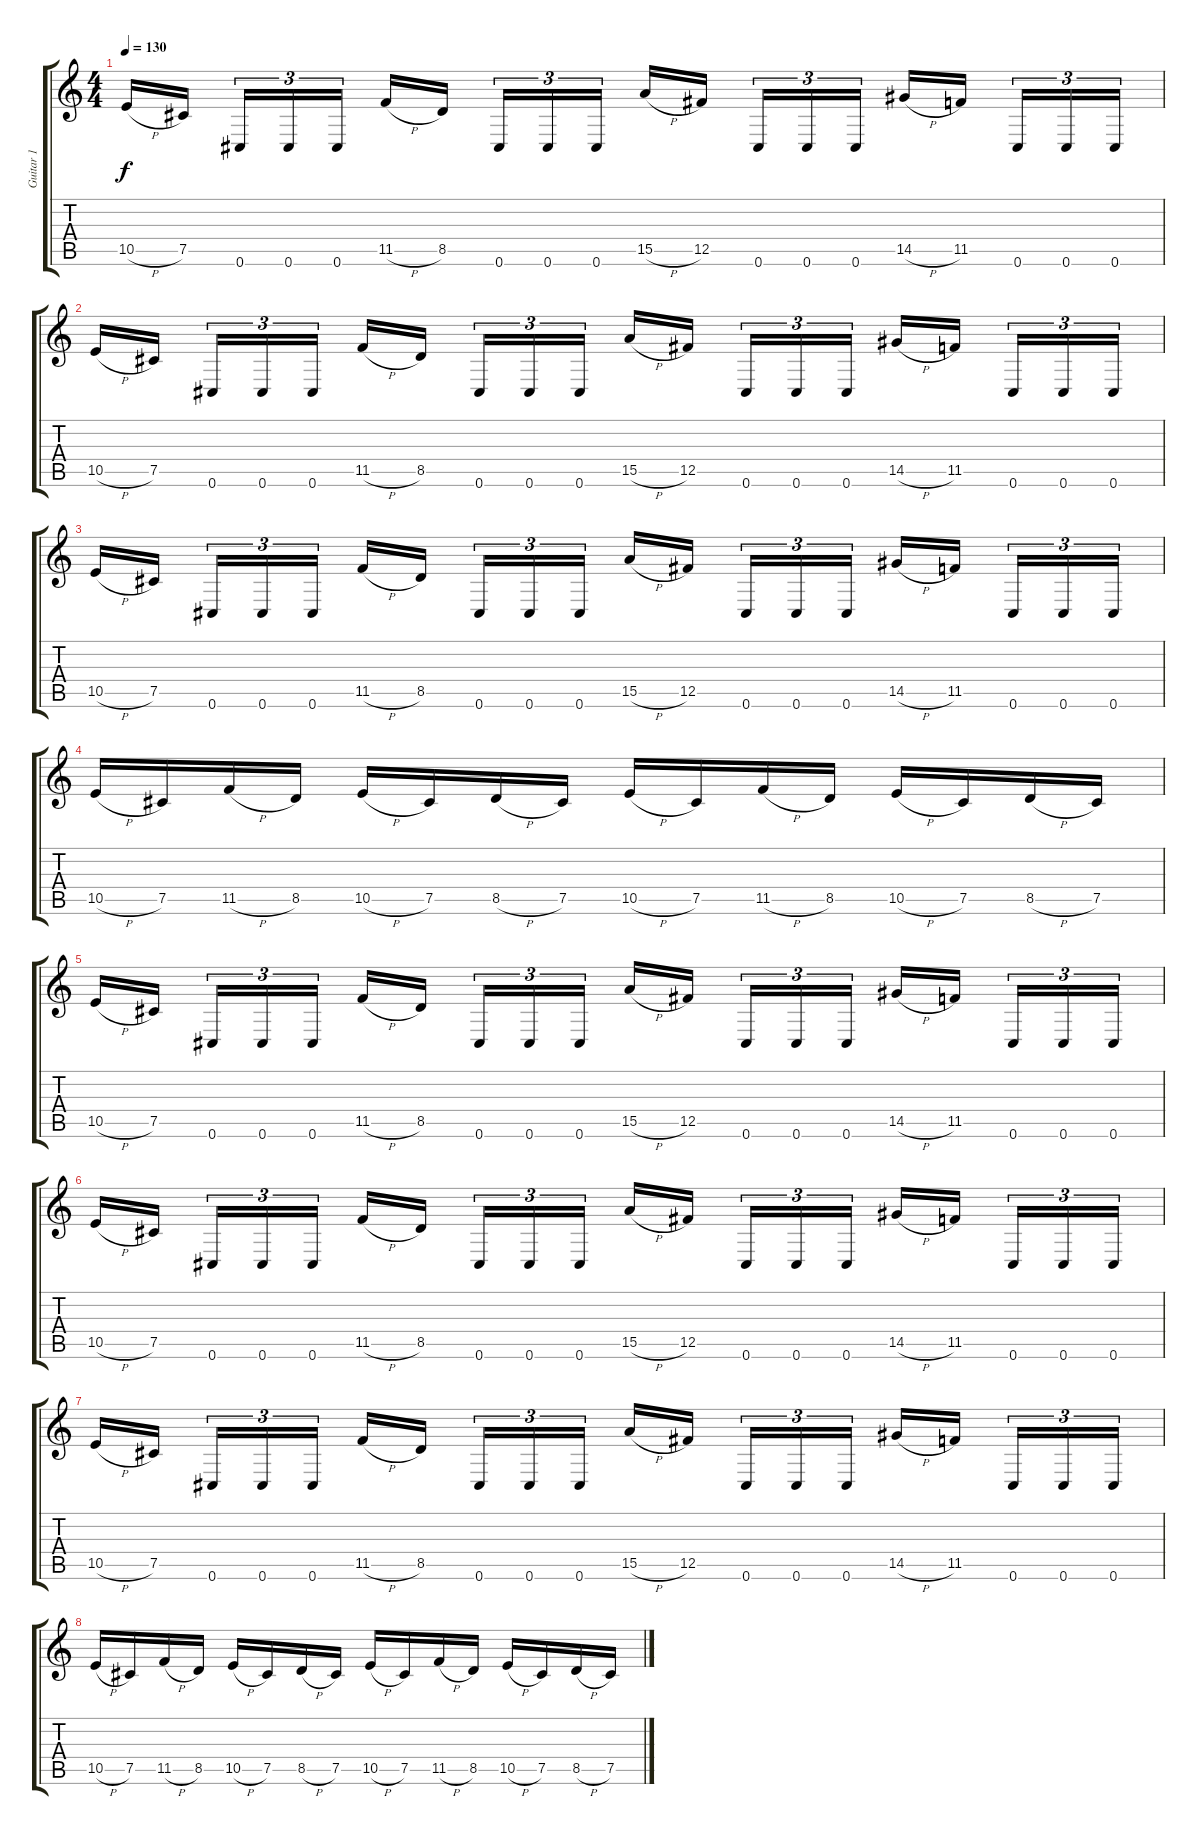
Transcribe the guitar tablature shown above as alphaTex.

\track ("Guitar 1" "Guitar 1") {instrument distortionguitar}
\staff {score tabs}
\tuning (Db4 Ab3 E3 B2 Gb2 Db2) {hide}
\ts (4 4)
\tempo 130
\clef g2
\ks c
10.5{h}.16{dy f} 7.5.16 0.6.16{tu (3 2)} 0.6.16{tu (3 2)} 0.6.16{tu (3 2)} 11.5{h}.16 8.5.16 0.6.16{tu (3 2)} 0.6.16{tu (3 2)} 0.6.16{tu (3 2)} 15.5{h}.16 12.5.16 0.6.16{tu (3 2)} 0.6.16{tu (3 2)} 0.6.16{tu (3 2)} 14.5{h}.16 11.5.16 0.6.16{tu (3 2)} 0.6.16{tu (3 2)} 0.6.16{tu (3 2)} |
10.5{h}.16 7.5.16 0.6.16{tu (3 2)} 0.6.16{tu (3 2)} 0.6.16{tu (3 2)} 11.5{h}.16 8.5.16 0.6.16{tu (3 2)} 0.6.16{tu (3 2)} 0.6.16{tu (3 2)} 15.5{h}.16 12.5.16 0.6.16{tu (3 2)} 0.6.16{tu (3 2)} 0.6.16{tu (3 2)} 14.5{h}.16 11.5.16 0.6.16{tu (3 2)} 0.6.16{tu (3 2)} 0.6.16{tu (3 2)} |
10.5{h}.16 7.5.16 0.6.16{tu (3 2)} 0.6.16{tu (3 2)} 0.6.16{tu (3 2)} 11.5{h}.16 8.5.16 0.6.16{tu (3 2)} 0.6.16{tu (3 2)} 0.6.16{tu (3 2)} 15.5{h}.16 12.5.16 0.6.16{tu (3 2)} 0.6.16{tu (3 2)} 0.6.16{tu (3 2)} 14.5{h}.16 11.5.16 0.6.16{tu (3 2)} 0.6.16{tu (3 2)} 0.6.16{tu (3 2)} |
10.5{h}.16 7.5.16 11.5{h}.16 8.5.16 10.5{h}.16 7.5.16 8.5{h}.16 7.5.16 10.5{h}.16 7.5.16 11.5{h}.16 8.5.16 10.5{h}.16 7.5.16 8.5{h}.16 7.5.16 |
\section ("" "")
10.5{h}.16 7.5.16 0.6.16{tu (3 2)} 0.6.16{tu (3 2)} 0.6.16{tu (3 2)} 11.5{h}.16 8.5.16 0.6.16{tu (3 2)} 0.6.16{tu (3 2)} 0.6.16{tu (3 2)} 15.5{h}.16 12.5.16 0.6.16{tu (3 2)} 0.6.16{tu (3 2)} 0.6.16{tu (3 2)} 14.5{h}.16 11.5.16 0.6.16{tu (3 2)} 0.6.16{tu (3 2)} 0.6.16{tu (3 2)} |
10.5{h}.16 7.5.16 0.6.16{tu (3 2)} 0.6.16{tu (3 2)} 0.6.16{tu (3 2)} 11.5{h}.16 8.5.16 0.6.16{tu (3 2)} 0.6.16{tu (3 2)} 0.6.16{tu (3 2)} 15.5{h}.16 12.5.16 0.6.16{tu (3 2)} 0.6.16{tu (3 2)} 0.6.16{tu (3 2)} 14.5{h}.16 11.5.16 0.6.16{tu (3 2)} 0.6.16{tu (3 2)} 0.6.16{tu (3 2)} |
10.5{h}.16 7.5.16 0.6.16{tu (3 2)} 0.6.16{tu (3 2)} 0.6.16{tu (3 2)} 11.5{h}.16 8.5.16 0.6.16{tu (3 2)} 0.6.16{tu (3 2)} 0.6.16{tu (3 2)} 15.5{h}.16 12.5.16 0.6.16{tu (3 2)} 0.6.16{tu (3 2)} 0.6.16{tu (3 2)} 14.5{h}.16 11.5.16 0.6.16{tu (3 2)} 0.6.16{tu (3 2)} 0.6.16{tu (3 2)} |
10.5{h}.16 7.5.16 11.5{h}.16 8.5.16 10.5{h}.16 7.5.16 8.5{h}.16 7.5.16 10.5{h}.16 7.5.16 11.5{h}.16 8.5.16 10.5{h}.16 7.5.16 8.5{h}.16 7.5.16
